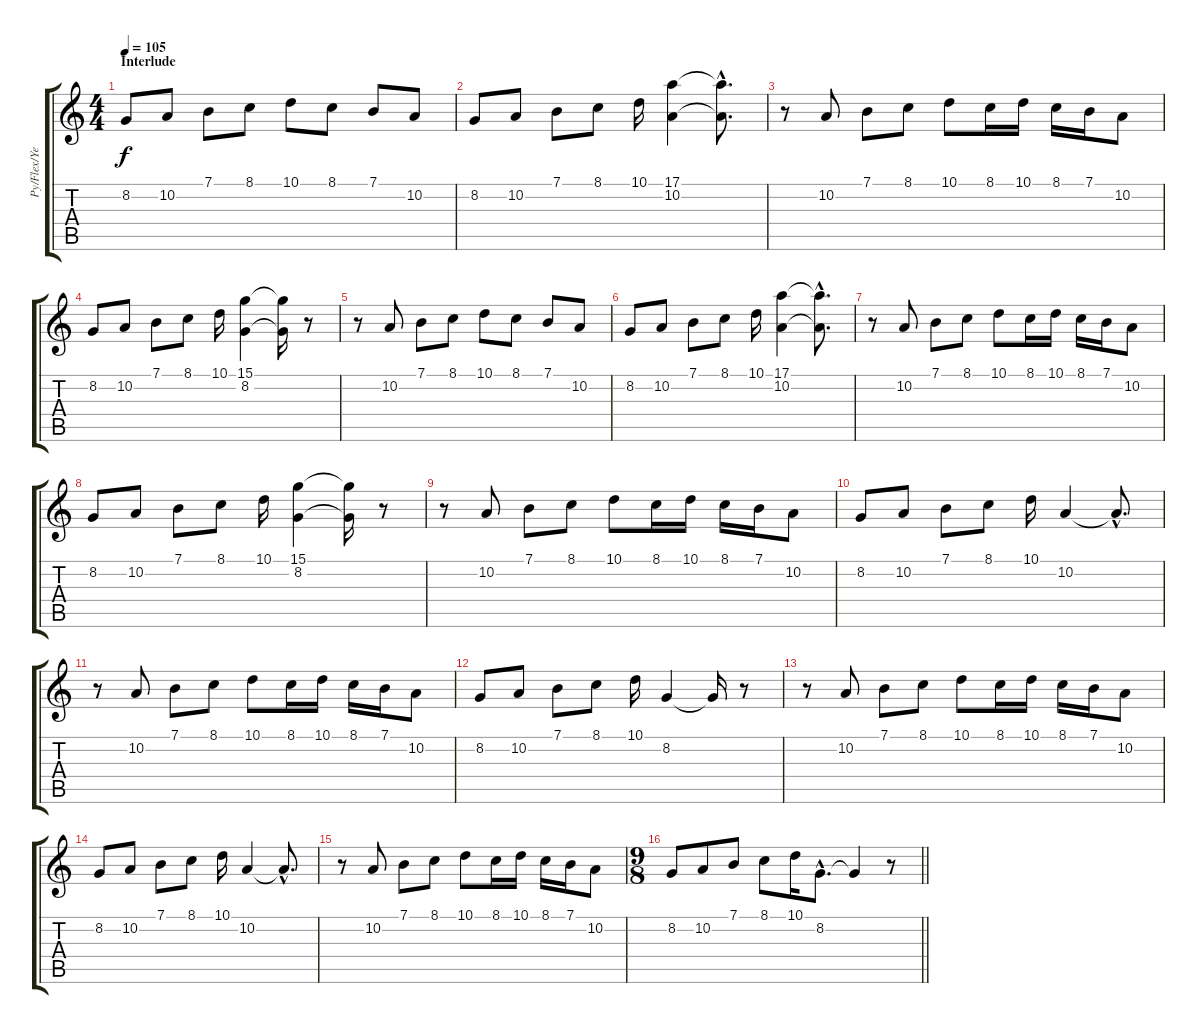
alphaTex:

\track ("Py/Flex/Yellow" "Py/Flex/Ye") {instrument bagpipe}
\staff {score tabs}
\tuning (E4 B3 G3 D3 A2 E2) {hide}
\ts (4 4)
\section ("" "Interlude")
\tempo 105
\clef g2
\ks c
8.2.8{dy f} 10.2.8 7.1.8 8.1.8 10.1.8 8.1.8 7.1.8 10.2.8 |
8.2.8 10.2.8 7.1.8 8.1.8 10.1.16 (17.1 10.2).4 (17.1{hac t} 10.2{hac t}).8{d} |
r.8 10.2.8 7.1.8 8.1.8 10.1.8 8.1.16 10.1.16 8.1.16 7.1.16 10.2.8 |
8.2.8 10.2.8 7.1.8 8.1.8 10.1.16 (15.1 8.2).4 (15.1{t} 8.2{t}).16 r.8 |
r.8 10.2.8 7.1.8 8.1.8 10.1.8 8.1.8 7.1.8 10.2.8 |
8.2.8 10.2.8 7.1.8 8.1.8 10.1.16 (17.1 10.2).4 (17.1{hac t} 10.2{hac t}).8{d} |
r.8 10.2.8 7.1.8 8.1.8 10.1.8 8.1.16 10.1.16 8.1.16 7.1.16 10.2.8 |
8.2.8 10.2.8 7.1.8 8.1.8 10.1.16 (15.1 8.2).4 (15.1{t} 8.2{t}).16 r.8 |
r.8 10.2.8 7.1.8 8.1.8 10.1.8 8.1.16 10.1.16 8.1.16 7.1.16 10.2.8 |
8.2.8 10.2.8 7.1.8 8.1.8 10.1.16 10.2.4 10.2{hac t}.8{d} |
r.8 10.2.8 7.1.8 8.1.8 10.1.8 8.1.16 10.1.16 8.1.16 7.1.16 10.2.8 |
8.2.8 10.2.8 7.1.8 8.1.8 10.1.16 8.2.4 8.2{t}.16 r.8 |
r.8 10.2.8 7.1.8 8.1.8 10.1.8 8.1.16 10.1.16 8.1.16 7.1.16 10.2.8 |
8.2.8 10.2.8 7.1.8 8.1.8 10.1.16 10.2.4 10.2{hac t}.8{d} |
r.8 10.2.8 7.1.8 8.1.8 10.1.8 8.1.16 10.1.16 8.1.16 7.1.16 10.2.8 |
\ts (9 8)
\barLineRight lightlight
8.2.8 10.2.8 7.1.8 8.1.8 10.1.16 8.2{hac}.8{d} 8.2{t}.4 r.8
